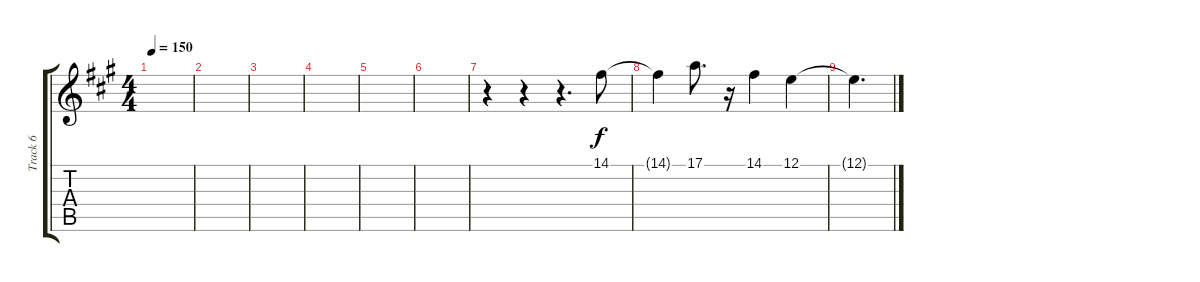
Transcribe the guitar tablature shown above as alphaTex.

\track ("Track 6" "Track 6") {instrument piccolo}
\staff {score tabs}
\tuning (E4 B3 G3 D3 A2 E2) {hide}
\ts (4 4)
\tempo 150
\clef g2
\ks a
|
|
|
|
|
|
r.4 r.4 r.4{d} 14.1.8 |
14.1{t}.4 17.1.8{d} r.16 14.1.4 12.1.4 |
12.1{t}.4{d}
